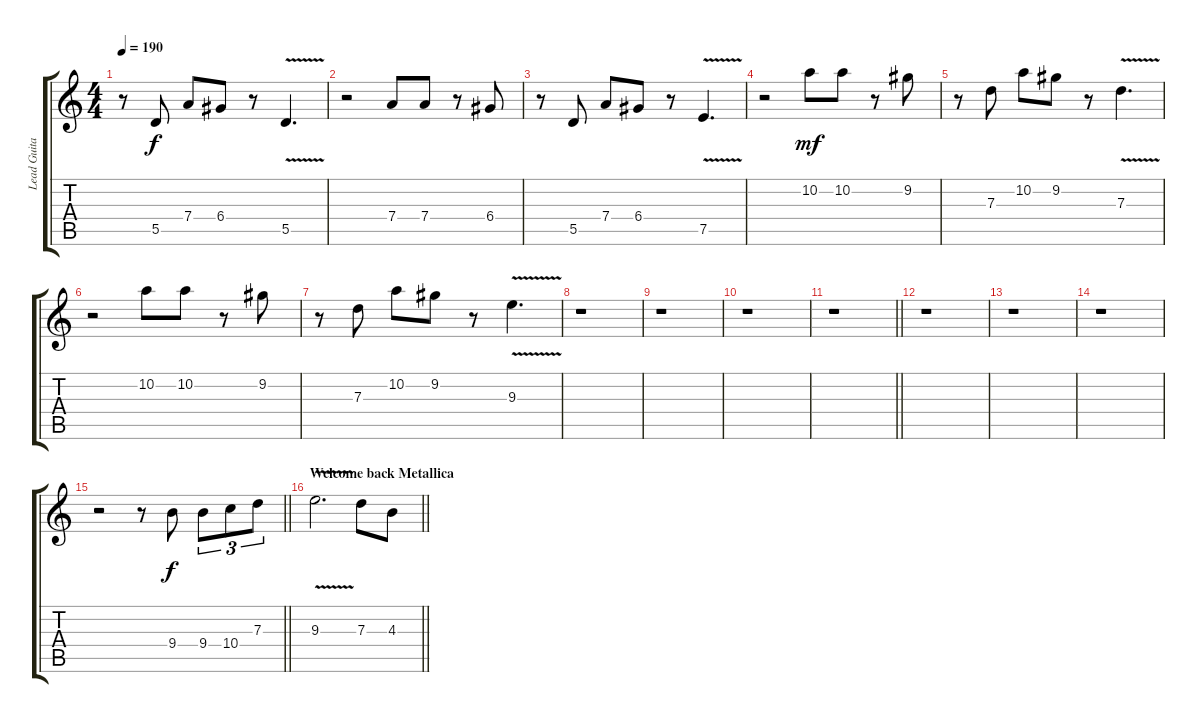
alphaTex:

\track ("Lead Guitar 2 (hi)" "Lead Guita") {instrument distortionguitar}
\staff {score tabs}
\tuning (E4 B3 G3 D3 A2 E2) {hide}
\ts (4 4)
\tempo 190
\clef g2
\ks c
r.8{dy f} 5.5.8 7.4.8 6.4.8 r.8 5.5{v}.4{d} |
r.2 7.4.8 7.4.8 r.8 6.4.8 |
r.8 5.5.8 7.4.8 6.4.8 r.8 7.5{v}.4{d} |
r.2 10.2.8{dy mf} 10.2.8 r.8 9.2.8 |
r.8 7.3.8 10.2.8 9.2.8 r.8 7.3{v}.4{d} |
r.2 10.2.8 10.2.8 r.8 9.2.8 |
r.8 7.3.8 10.2.8 9.2.8 r.8 9.3{v}.4{d} |
r.1 |
r.1 |
r.1 |
\barLineRight lightlight
r.1 |
\section ("" "")
r.1 |
r.1 |
r.1 |
\barLineRight lightlight
r.2 r.8 9.4.8{dy f} 9.4.8{tu (3 2)} 10.4.8{tu (3 2)} 7.3.8{tu (3 2)} |
\section ("" "Welcome back Metallica")
\barLineRight lightlight
9.3{v}.2{d} 7.3.8 4.3.8
